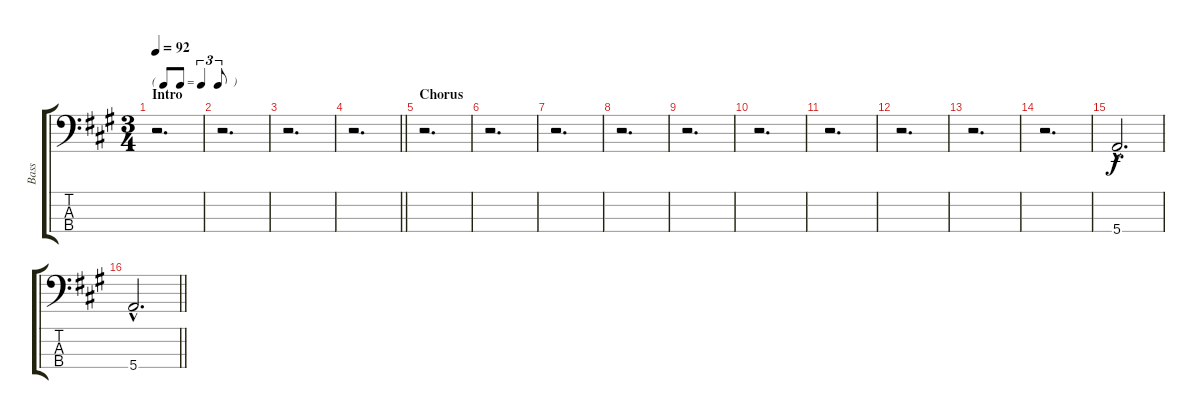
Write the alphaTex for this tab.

\track ("Bass" "Bass") {instrument electricbassfinger}
\staff {score tabs}
\tuning (G2 D2 A1 E1) {hide}
\ts (3 4)
\tf triplet8th
\section ("" "Intro")
\tempo 92
\clef f4
\ks a
r.2{d dy f instrument electricbassfinger} |
r.2{d} |
r.2{d} |
\barLineRight lightlight
r.2{d} |
\section ("" "Chorus")
r.2{d} |
r.2{d} |
r.2{d} |
r.2{d} |
r.2{d} |
r.2{d} |
r.2{d} |
r.2{d} |
r.2{d} |
r.2{d} |
5.4{hac}.2{d} |
\barLineRight lightlight
5.4{hac}.2{d}
